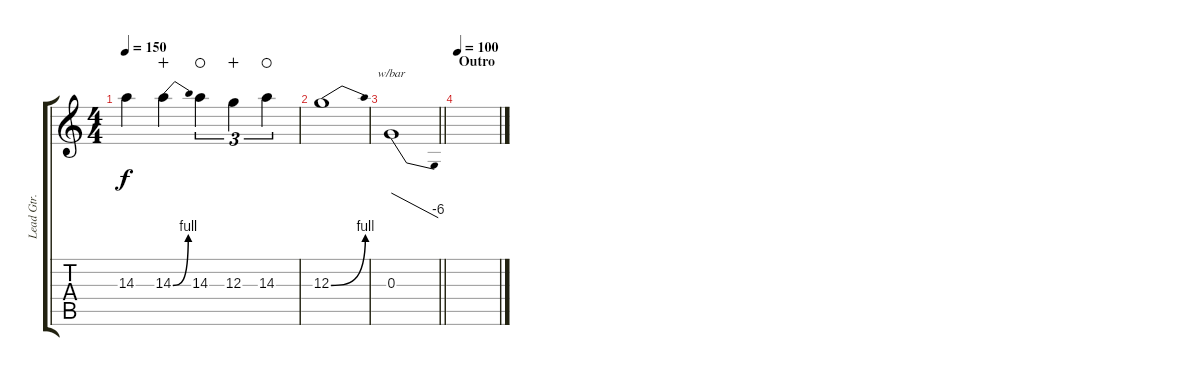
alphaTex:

\track ("Lead Gtr." "Lead Gtr.") {instrument distortionguitar}
\staff {score tabs}
\tuning (E4 B3 G3 D3 A2 E2) {hide}
\ts (4 4)
\tempo 150
\clef g2
\ks c
14.3{t}.4{dy f} 14.3{be (bend 0 0 60 4)}.4{wahc} 14.3.4{tu (3 2) waho} 12.3.4{tu (3 2) wahc} 14.3.4{tu (3 2) waho} |
12.3{be (bend 0 0 60 4)}.1 |
\barLineRight lightlight
0.3.1{tbe (dive default 0 0 60 -24)} |
\section ("" "Outro")
\tempo 100
